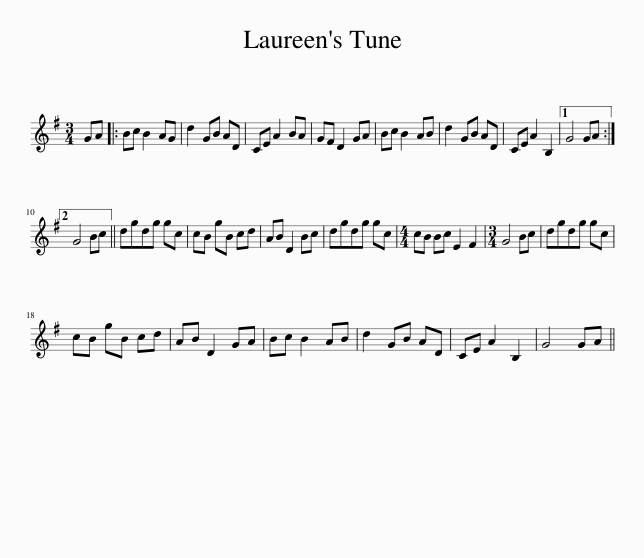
X:1
L:1/8
M:3/4
I:linebreak $
K:G
V:1 treble
V:1
 GA |: Bc B2 AG | d2 GB AD | CE A2 BA | GF D2 GA | %5
 Bc B2 AB | d2 GB AD | CE A2 B,2 |1 G4 GA :|2$ G4 Bc || %10
 dgdg gc | cB gB cd | AB D2 Bc | dgdg gc |[M:4/4] cB Bc E2 F2 | %15
[M:3/4] G4 Bc | dgdg gc |$ cB gB cd | AB D2 GA | Bc B2 AB | %20
 d2 GB AD | CE A2 B,2 | G4 GA || %23
